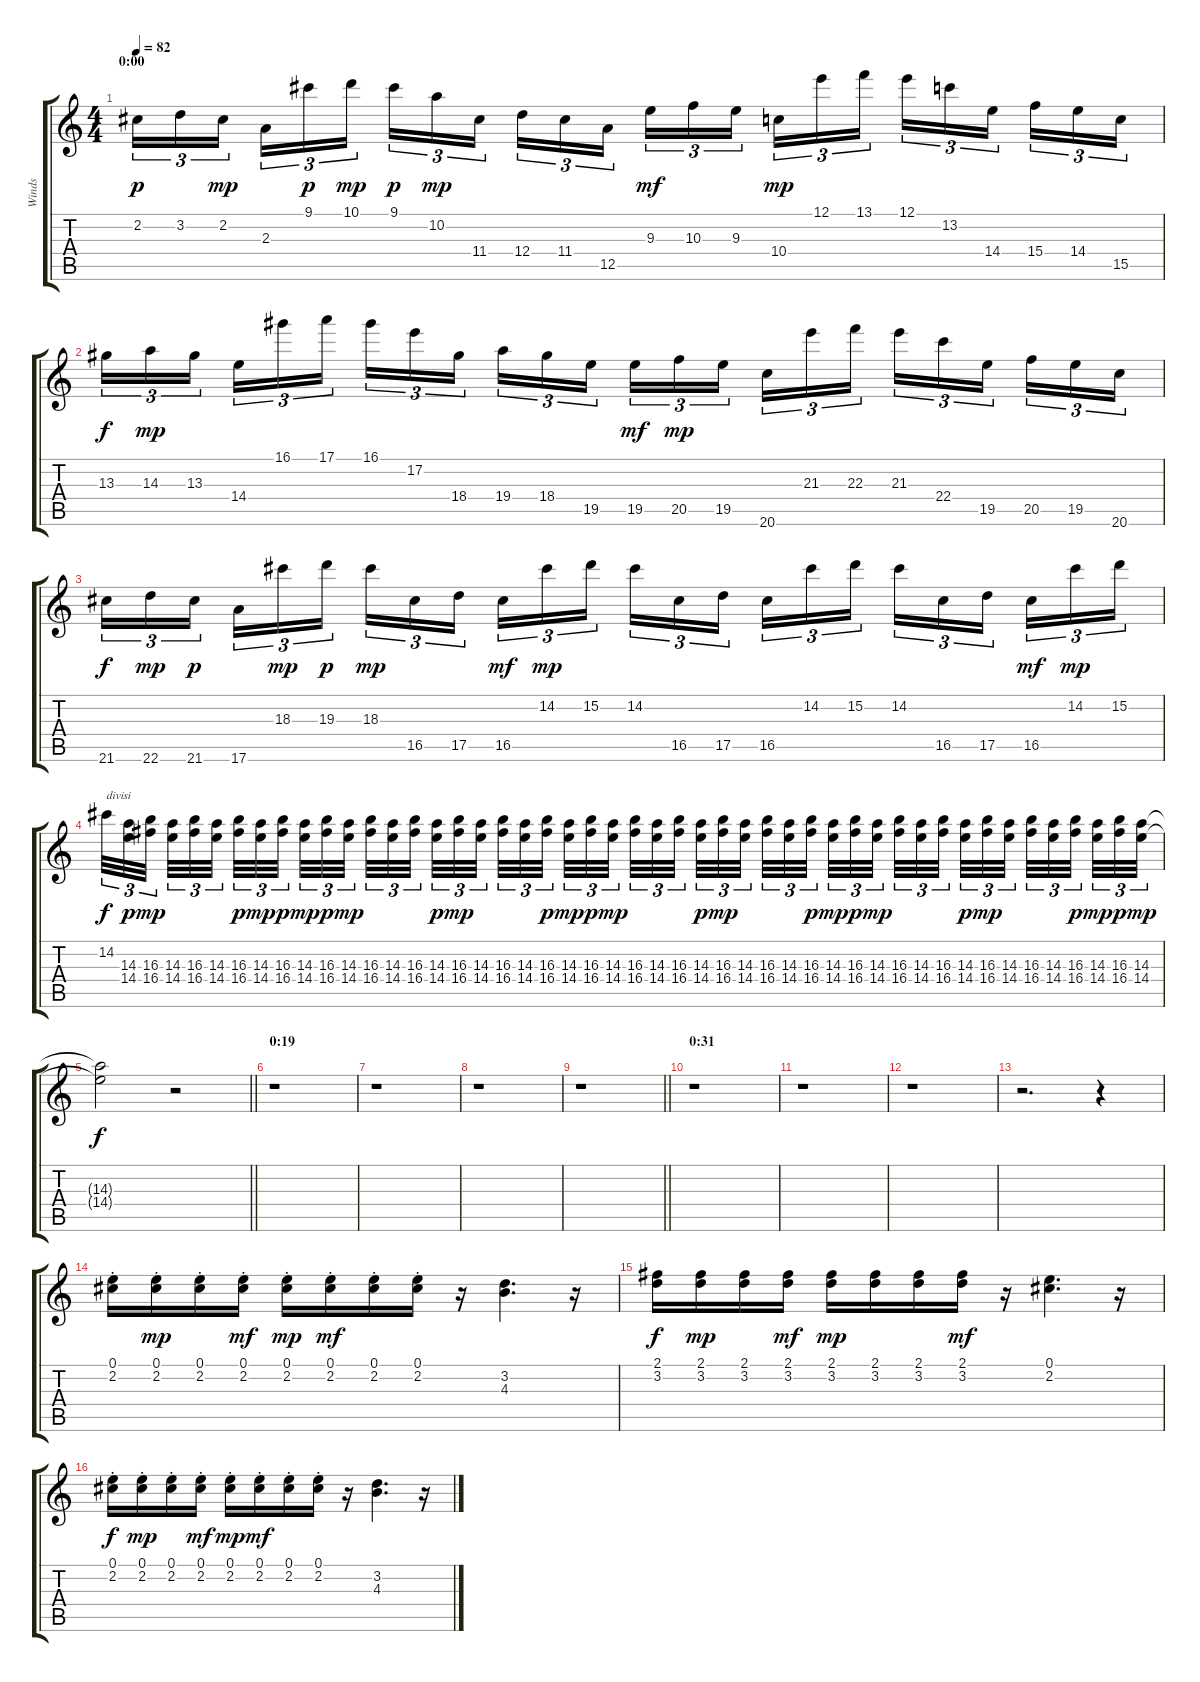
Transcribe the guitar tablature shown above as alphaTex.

\track ("Winds" "Winds") {instrument flute}
\staff {score tabs}
\tuning (E5 B4 G4 D4 A3 E3) {hide}
\ts (4 4)
\section ("" "0:00")
\tempo 82
\clef g2
\ks c
2.2.16{tu (3 2) dy p instrument flute} 3.2.16{tu (3 2)} 2.2.16{tu (3 2) dy mp} 2.3.16{tu (3 2)} 9.1.16{tu (3 2) dy p} 10.1.16{tu (3 2) dy mp} 9.1.16{tu (3 2) dy p} 10.2.16{tu (3 2) dy mp} 11.4.16{tu (3 2)} 12.4.16{tu (3 2)} 11.4.16{tu (3 2)} 12.5.16{tu (3 2)} 9.3.16{tu (3 2) dy mf} 10.3.16{tu (3 2)} 9.3.16{tu (3 2)} 10.4.16{tu (3 2) dy mp} 12.1.16{tu (3 2)} 13.1.16{tu (3 2)} 12.1.16{tu (3 2)} 13.2.16{tu (3 2)} 14.4.16{tu (3 2)} 15.4.16{tu (3 2)} 14.4.16{tu (3 2)} 15.5.16{tu (3 2)} |
13.3.16{tu (3 2) dy f} 14.3.16{tu (3 2) dy mp} 13.3.16{tu (3 2)} 14.4.16{tu (3 2)} 16.1.16{tu (3 2)} 17.1.16{tu (3 2)} 16.1.16{tu (3 2)} 17.2.16{tu (3 2)} 18.4.16{tu (3 2)} 19.4.16{tu (3 2)} 18.4.16{tu (3 2)} 19.5.16{tu (3 2)} 19.5.16{tu (3 2) dy mf} 20.5.16{tu (3 2) dy mp} 19.5.16{tu (3 2)} 20.6.16{tu (3 2)} 21.3.16{tu (3 2)} 22.3.16{tu (3 2)} 21.3.16{tu (3 2)} 22.4.16{tu (3 2)} 19.5.16{tu (3 2)} 20.5.16{tu (3 2)} 19.5.16{tu (3 2)} 20.6.16{tu (3 2)} |
21.6.16{tu (3 2) dy f} 22.6.16{tu (3 2) dy mp} 21.6.16{tu (3 2) dy p} 17.6.16{tu (3 2)} 18.3.16{tu (3 2) dy mp} 19.3.16{tu (3 2) dy p} 18.3.16{tu (3 2) dy mp} 16.5.16{tu (3 2)} 17.5.16{tu (3 2)} 16.5.16{tu (3 2) dy mf} 14.2.16{tu (3 2) dy mp} 15.2.16{tu (3 2)} 14.2.16{tu (3 2)} 16.5.16{tu (3 2)} 17.5.16{tu (3 2)} 16.5.16{tu (3 2)} 14.2.16{tu (3 2)} 15.2.16{tu (3 2)} 14.2.16{tu (3 2)} 16.5.16{tu (3 2)} 17.5.16{tu (3 2)} 16.5.16{tu (3 2) dy mf} 14.2.16{tu (3 2) dy mp} 15.2.16{tu (3 2)} |
14.2.32{tu (3 2) txt "divisi" dy f} (14.3 14.4).32{tu (3 2) dy p} (16.3 16.4).32{tu (3 2) dy mp} (14.3 14.4).32{tu (3 2)} (16.3 16.4).32{tu (3 2)} (14.3 14.4).32{tu (3 2)} (16.3 16.4).32{tu (3 2) dy p} (14.3 14.4).32{tu (3 2) dy mp} (16.3 16.4).32{tu (3 2) dy p} (14.3 14.4).32{tu (3 2) dy mp} (16.3 16.4).32{tu (3 2) dy p} (14.3 14.4).32{tu (3 2) dy mp} (16.3 16.4).32{tu (3 2)} (14.3 14.4).32{tu (3 2)} (16.3 16.4).32{tu (3 2)} (14.3 14.4).32{tu (3 2) dy p} (16.3 16.4).32{tu (3 2) dy mp} (14.3 14.4).32{tu (3 2)} (16.3 16.4).32{tu (3 2)} (14.3 14.4).32{tu (3 2)} (16.3 16.4).32{tu (3 2) dy p} (14.3 14.4).32{tu (3 2) dy mp} (16.3 16.4).32{tu (3 2) dy p} (14.3 14.4).32{tu (3 2) dy mp} (16.3 16.4).32{tu (3 2)} (14.3 14.4).32{tu (3 2)} (16.3 16.4).32{tu (3 2)} (14.3 14.4).32{tu (3 2) dy p} (16.3 16.4).32{tu (3 2) dy mp} (14.3 14.4).32{tu (3 2)} (16.3 16.4).32{tu (3 2)} (14.3 14.4).32{tu (3 2)} (16.3 16.4).32{tu (3 2) dy p} (14.3 14.4).32{tu (3 2) dy mp} (16.3 16.4).32{tu (3 2) dy p} (14.3 14.4).32{tu (3 2) dy mp} (16.3 16.4).32{tu (3 2)} (14.3 14.4).32{tu (3 2)} (16.3 16.4).32{tu (3 2)} (14.3 14.4).32{tu (3 2) dy p} (16.3 16.4).32{tu (3 2) dy mp} (14.3 14.4).32{tu (3 2)} (16.3 16.4).32{tu (3 2)} (14.3 14.4).32{tu (3 2)} (16.3 16.4).32{tu (3 2) dy p} (14.3 14.4).32{tu (3 2) dy mp} (16.3 16.4).32{tu (3 2) dy p} (14.3 14.4).32{tu (3 2) dy mp} |
\barLineRight lightlight
(14.3{t} 14.4{t}).2{dy f} r.2 |
\section ("" "0:19")
r.1 |
r.1 |
r.1 |
\barLineRight lightlight
r.1 |
\section ("" "0:31")
r.1 |
r.1 |
r.1 |
r.2{d} r.4 |
(0.1{st} 2.2{st}).16 (0.1{st} 2.2{st}).16{dy mp} (0.1{st} 2.2{st}).16 (0.1{st} 2.2{st}).16{dy mf} (0.1{st} 2.2).16{dy mp} (0.1{st} 2.2{st}).16{dy mf} (0.1{st} 2.2{st}).16 (0.1{st} 2.2{st}).16 r.16 (3.2 4.3).4{d} r.16 |
(2.1 3.2).16{dy f} (2.1 3.2).16{dy mp} (2.1 3.2).16 (2.1 3.2).16{dy mf} (2.1 3.2).16{dy mp} (2.1 3.2).16 (2.1 3.2).16 (2.1 3.2).16{dy mf} r.16 (0.1 2.2).4{d} r.16 |
(0.1{st} 2.2{st}).16{dy f} (0.1{st} 2.2{st}).16{dy mp} (0.1{st} 2.2{st}).16 (0.1{st} 2.2{st}).16{dy mf} (0.1{st} 2.2).16{dy mp} (0.1{st} 2.2{st}).16{dy mf} (0.1{st} 2.2{st}).16 (0.1{st} 2.2{st}).16 r.16 (3.2 4.3).4{d} r.16
